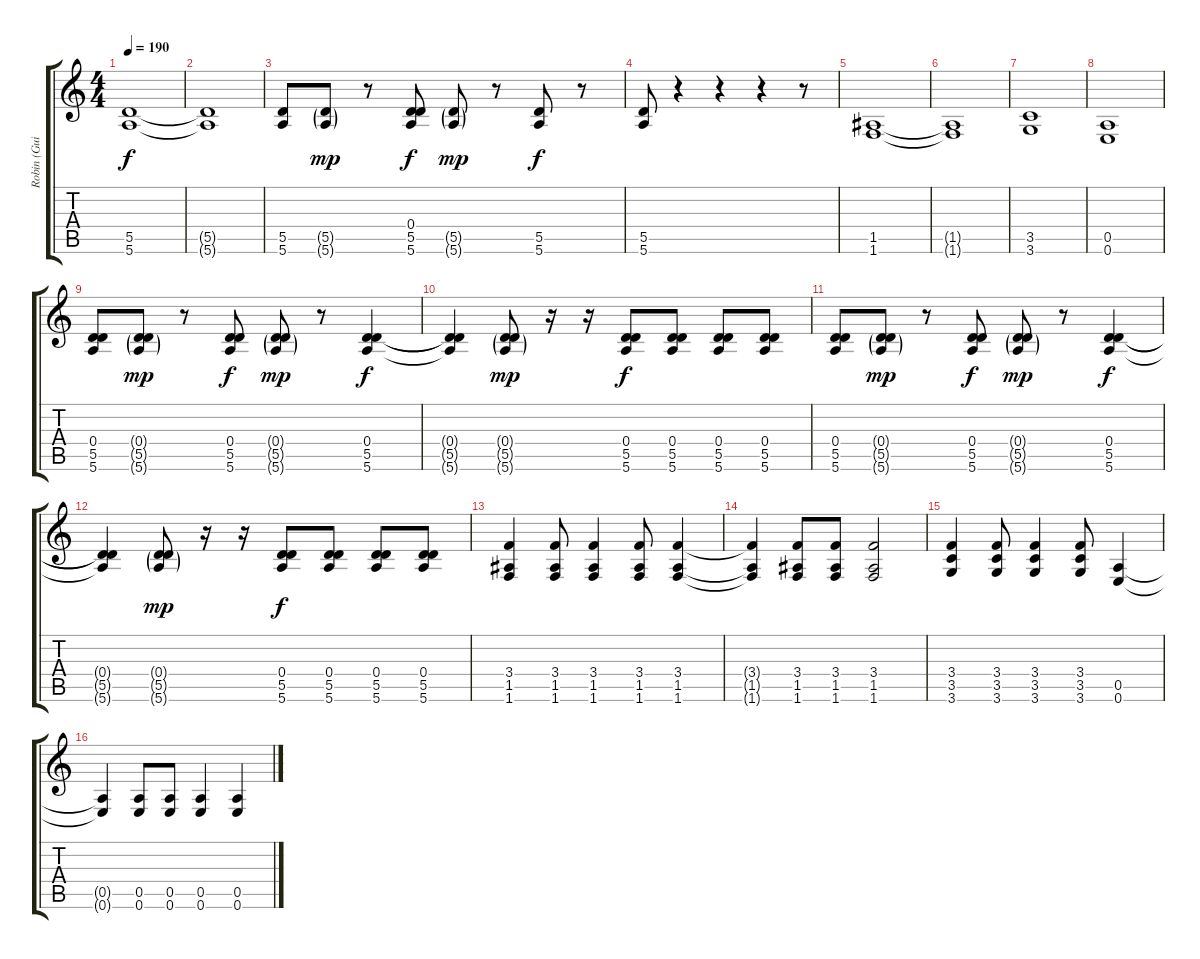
\track ("Robin (Guitar)" "Robin (Gui") {instrument distortionguitar}
\staff {score tabs}
\tuning (E4 B3 G3 D3 A2 E2) {hide}
\ts (4 4)
\tempo 190
\clef g2
\ks c
(5.5 5.6).1{dy f instrument distortionguitar} |
(5.5{t} 5.6{t}).1 |
(5.5 5.6).8 (5.5{g} 5.6{g}).8{dy mp} r.8 (0.4 5.5 5.6).8{dy f} (5.5{g} 5.6{g}).8{dy mp} r.8 (5.5 5.6).8{dy f} r.8 |
(5.5 5.6).8 r.4 r.4 r.4 r.8 |
(1.5 1.6).1 |
(1.5{t} 1.6{t}).1 |
(3.5 3.6).1 |
(0.5 0.6).1 |
(0.4 5.5 5.6).8 (0.4{g} 5.5{g} 5.6{g}).8{dy mp} r.8 (0.4 5.5 5.6).8{dy f} (0.4{g} 5.5{g} 5.6{g}).8{dy mp} r.8 (0.4 5.5 5.6).4{dy f} |
(0.4{t} 5.5{t} 5.6{t}).4 (0.4{g} 5.5{g} 5.6{g}).8{dy mp} r.16 r.16 (0.4 5.5 5.6).8{dy f} (0.4 5.5 5.6).8 (0.4 5.5 5.6).8 (0.4 5.5 5.6).8 |
(0.4 5.5 5.6).8 (0.4{g} 5.5{g} 5.6{g}).8{dy mp} r.8 (0.4 5.5 5.6).8{dy f} (0.4{g} 5.5{g} 5.6{g}).8{dy mp} r.8 (0.4 5.5 5.6).4{dy f} |
(0.4{t} 5.5{t} 5.6{t}).4 (0.4{g} 5.5{g} 5.6{g}).8{dy mp} r.16 r.16 (0.4 5.5 5.6).8{dy f} (0.4 5.5 5.6).8 (0.4 5.5 5.6).8 (0.4 5.5 5.6).8 |
(3.4 1.5 1.6).4 (3.4 1.5 1.6).8 (3.4 1.5 1.6).4 (3.4 1.5 1.6).8 (3.4 1.5 1.6).4 |
(3.4{t} 1.5{t} 1.6{t}).4 (3.4 1.5 1.6).8 (3.4 1.5 1.6).8 (3.4 1.5 1.6).2 |
(3.4 3.5 3.6).4 (3.4 3.5 3.6).8 (3.4 3.5 3.6).4 (3.4 3.5 3.6).8 (0.5 0.6).4 |
(0.5{t} 0.6{t}).4 (0.5 0.6).8 (0.5 0.6).8 (0.5 0.6).4 (0.5 0.6).4
